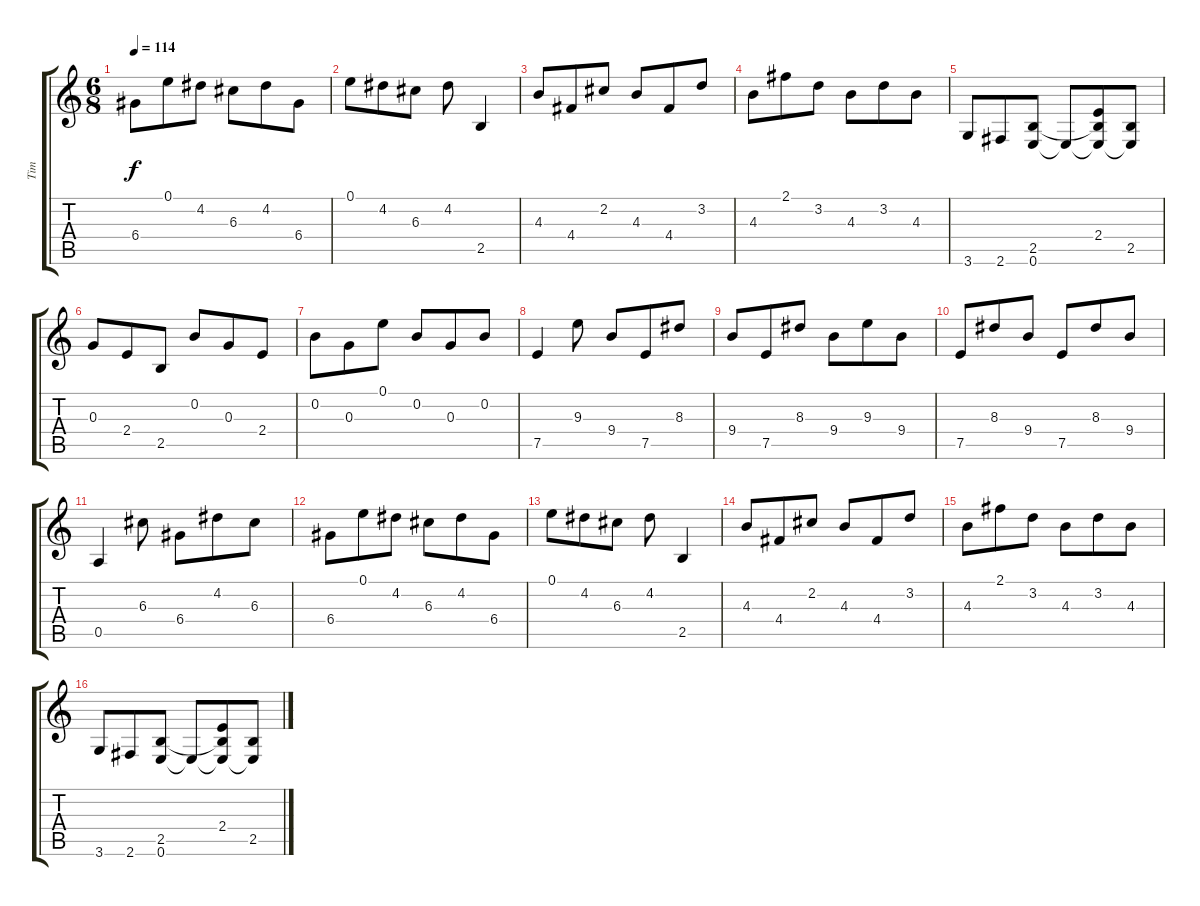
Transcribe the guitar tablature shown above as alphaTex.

\track ("Tim" "Tim") {instrument acousticguitarsteel}
\staff {score tabs}
\tuning (E4 B3 G3 D3 A2 E2) {hide}
\ts (6 8)
\tempo 114
\clef g2
\ks c
6.4.8{dy f} 0.1.8 4.2.8 6.3.8 4.2.8 6.4.8 |
0.1.8 4.2.8 6.3.8 4.2.8 2.5.4 |
4.3.8 4.4.8 2.2.8 4.3.8 4.4.8 3.2.8 |
4.3.8 2.1.8 3.2.8 4.3.8 3.2.8 4.3.8 |
3.6.8 2.6.8 (2.5 0.6).8 0.6{t}.8 (2.4 2.5{t} 0.6{t}).8 (2.5 0.6{t}).8 |
0.3.8 2.4.8 2.5.8 0.2.8 0.3.8 2.4.8 |
0.2.8 0.3.8 0.1.8 0.2.8 0.3.8 0.2.8 |
7.5.4 9.3.8 9.4.8 7.5.8 8.3.8 |
9.4.8 7.5.8 8.3.8 9.4.8 9.3.8 9.4.8 |
7.5.8 8.3.8 9.4.8 7.5.8 8.3.8 9.4.8 |
0.5.4 6.3.8 6.4.8 4.2.8 6.3.8 |
6.4.8 0.1.8 4.2.8 6.3.8 4.2.8 6.4.8 |
0.1.8 4.2.8 6.3.8 4.2.8 2.5.4 |
4.3.8 4.4.8 2.2.8 4.3.8 4.4.8 3.2.8 |
4.3.8 2.1.8 3.2.8 4.3.8 3.2.8 4.3.8 |
3.6.8 2.6.8 (2.5 0.6).8 0.6{t}.8 (2.4 2.5{t} 0.6{t}).8 (2.5 0.6{t}).8
